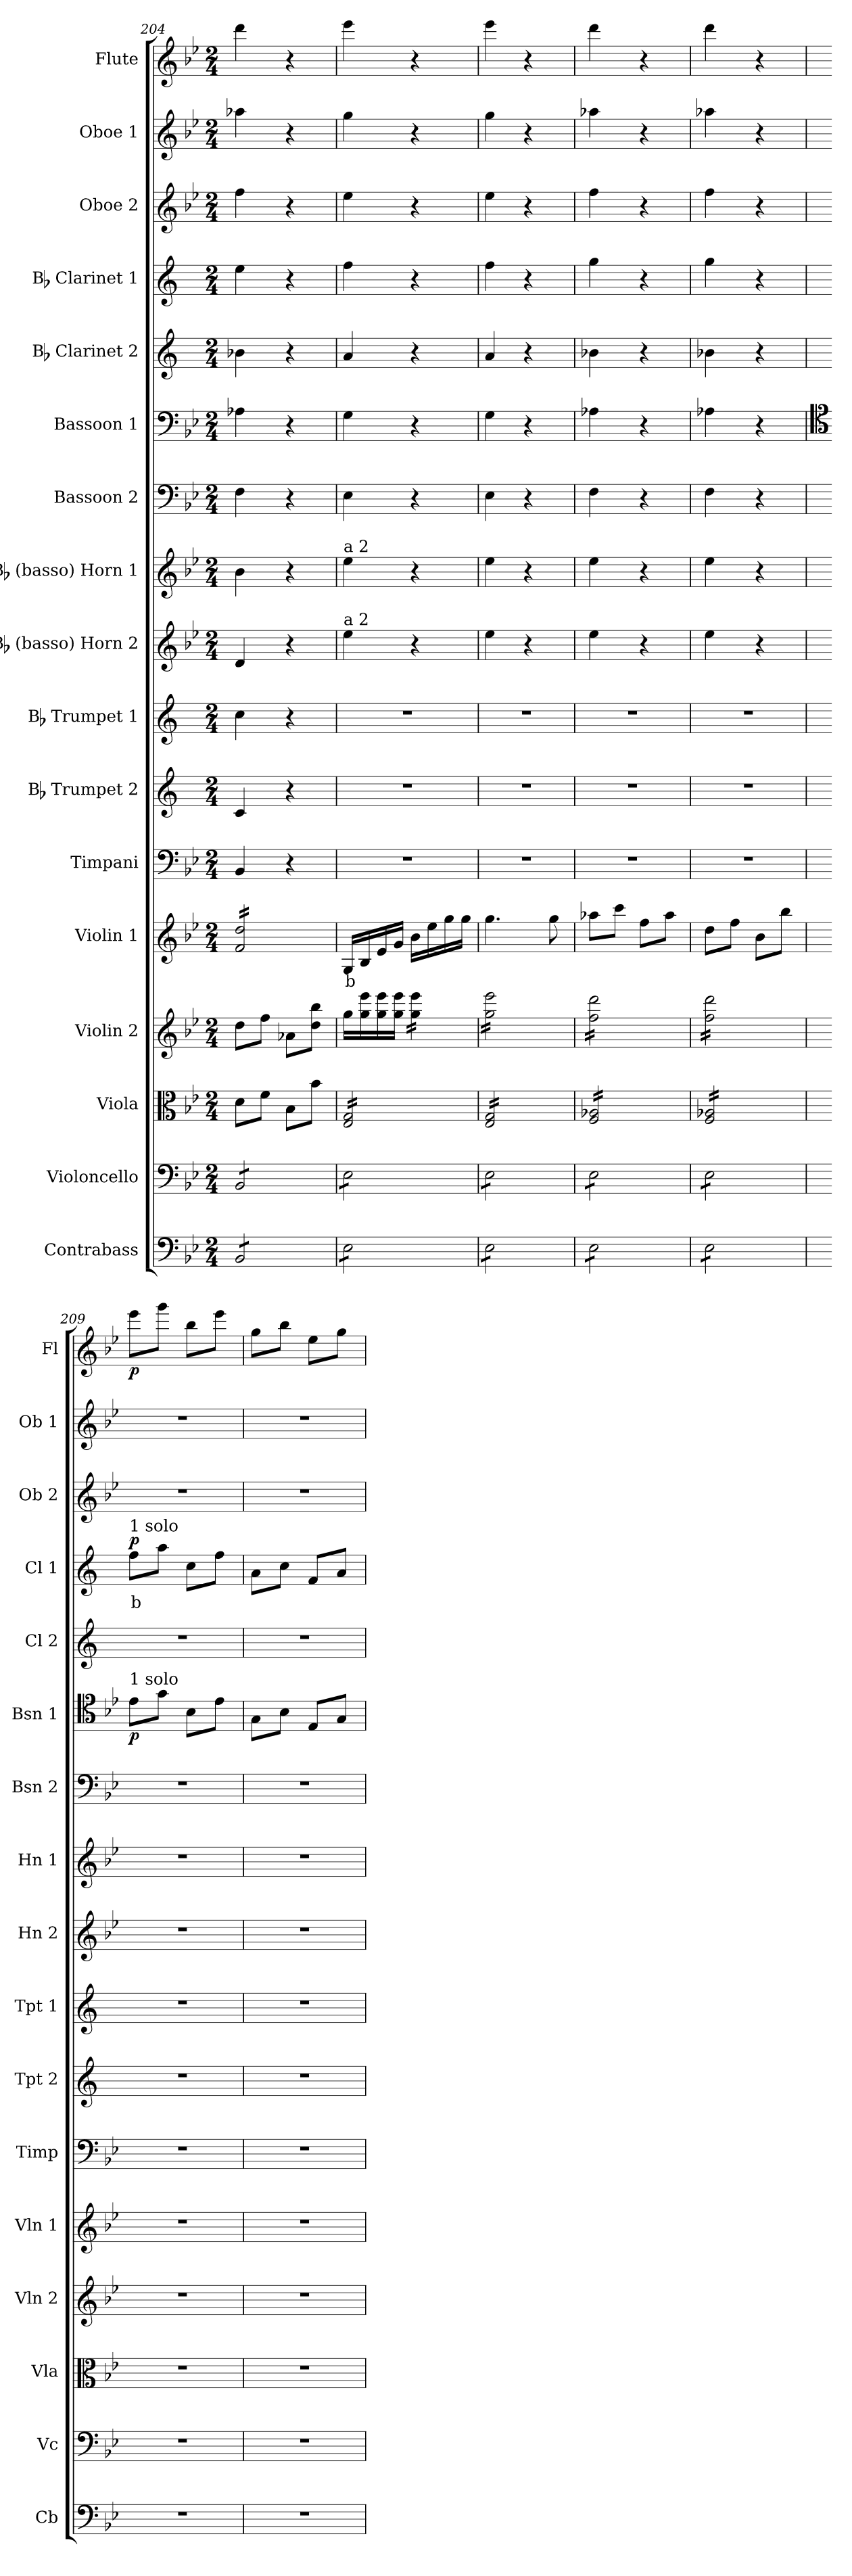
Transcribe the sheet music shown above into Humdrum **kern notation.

**kern	**kern	**kern	**kern	**kern	**text	**kern	**kern	**kern	**kern	**kern	**kern	**kern	**dynam	**kern	**kern	**text	**dynam	**kern	**kern	**kern	**dynam
*part17	*part16	*part15	*part14	*part13	*part13	*part12	*part11	*part10	*part9	*part8	*part7	*part6	*part6	*part5	*part4	*part4	*part4	*part3	*part2	*part1	*part1
*staff17	*staff16	*staff15	*staff14	*staff13	*staff13	*staff12	*staff11	*staff10	*staff9	*staff8	*staff7	*staff6	*staff6	*staff5	*staff4	*staff4	*staff4	*staff3	*staff2	*staff1	*staff1
*I"Contrabass	*I"Violoncello	*I"Viola	*I"Violin 2	*I"Violin 1	*	*I"Timpani	*I"Bb Trumpet 2	*I"Bb Trumpet 1	*I"Bb (basso) Horn 2	*I"Bb (basso) Horn 1	*I"Bassoon 2	*I"Bassoon 1	*	*I"Bb Clarinet 2	*I"Bb Clarinet 1	*	*	*I"Oboe 2	*I"Oboe 1	*I"Flute	*
*I'Cb	*I'Vc	*I'Vla	*I'Vln 2	*I'Vln 1	*	*I'Timp	*I'Tpt 2	*I'Tpt 1	*I'Hn 2	*I'Hn 1	*I'Bsn 2	*I'Bsn 1	*	*I'Cl 2	*I'Cl 1	*	*	*I'Ob 2	*I'Ob 1	*I'Fl	*
*clefF4	*clefF4	*clefC3	*clefG2	*clefG2	*	*clefF4	*clefG2	*clefG2	*clefG2	*clefG2	*clefF4	*clefF4	*	*clefG2	*clefG2	*	*	*clefG2	*clefG2	*clefG2	*
*ITrd7c12	*	*	*	*	*	*	*ITrd1c2	*ITrd1c2	*ITrd8c14	*ITrd8c14	*	*	*	*ITrd1c2	*ITrd1c2	*	*	*	*	*	*
*k[b-e-]	*k[b-e-]	*k[b-e-]	*k[b-e-]	*k[b-e-]	*	*k[b-e-]	*k[b-e-]	*k[b-e-]	*k[b-e-]	*k[b-e-]	*k[b-e-]	*k[b-e-]	*	*k[b-e-]	*k[b-e-]	*	*	*k[b-e-]	*k[b-e-]	*k[b-e-]	*
*M2/4	*M2/4	*M2/4	*M2/4	*M2/4	*	*M2/4	*M2/4	*M2/4	*M2/4	*M2/4	*M2/4	*M2/4	*	*M2/4	*M2/4	*	*	*M2/4	*M2/4	*M2/4	*
=204	=204	=204	=204	=204	=204	=204	=204	=204	=204	=204	=204	=204	=204	=204	=204	=204	=204	=204	=204	=204	=204
*tremolo	*	*	*	*	*	*	*	*	*	*	*	*	*	*	*	*	*	*	*	*	*
*	*tremolo	*	*	*	*	*	*	*	*	*	*	*	*	*	*	*	*	*	*	*	*
*	*	*	*	*tremolo	*	*	*	*	*	*	*	*	*	*	*	*	*	*	*	*	*
8BBB-/L	8BB-/L	8d\L	8dd\L	16f/ 16dd/LL	.	4BB-/	4B-/	4b-\	4D/	4B-\	4F\	4A-X\	.	4a-X\	4dd\	.	.	4ff\	4aa-X\	4ddd\	.
.	.	.	.	16f/ 16dd/	.	.	.	.	.	.	.	.	.	.	.	.	.	.	.	.	.
8BBB-/	8BB-/	8f\J	8ff\J	16f/ 16dd/	.	.	.	.	.	.	.	.	.	.	.	.	.	.	.	.	.
.	.	.	.	16f/ 16dd/	.	.	.	.	.	.	.	.	.	.	.	.	.	.	.	.	.
8BBB-/	8BB-/	8B-\L	8a-X\L	16f/ 16dd/	.	4r	4r	4r	4r	4r	4r	4r	.	4r	4r	.	.	4r	4r	4r	.
.	.	.	.	16f/ 16dd/	.	.	.	.	.	.	.	.	.	.	.	.	.	.	.	.	.
8BBB-/J	8BB-/J	8b-\J	8dd\ 8bb-\J	16f/ 16dd/	.	.	.	.	.	.	.	.	.	.	.	.	.	.	.	.	.
.	.	.	.	16f/ 16dd/JJ	.	.	.	.	.	.	.	.	.	.	.	.	.	.	.	.	.
*	*	*	*	*Xtremolo	*	*	*	*	*	*	*	*	*	*	*	*	*	*	*	*	*
=205	=205	=205	=205	=205	=205	=205	=205	=205	=205	=205	=205	=205	=205	=205	=205	=205	=205	=205	=205	=205	=205
!	!	!	!	!	!	!	!	!	!	!LO:TX:a:t=a 2	!	!	!	!	!	!	!	!	!	!	!
!	!	!	!	!	!	!	!	!	!LO:TX:a:t=a 2	!	!	!	!	!	!	!	!	!	!	!	!
!	!	!	!	!	!LO:LY:b:color=#FF0000	!	!	!	!	!	!	!	!	!	!	!	!	!	!	!	!
*	*	*tremolo	*	*	*	*	*	*	*	*	*	*	*	*	*	*	*	*	*	*	*
8EE-\L	8E-\L	16E-/ 16G/LL	16gg\LL	16G/LL	b	2r	2r	2r	4e-\	4e-\	4E-\	4G\	.	4g/	4ee-\	.	.	4ee-\	4gg\	4eee-\	.
.	.	16E-/ 16G/	16gg\ 16eee-\	16B-/	.	.	.	.	.	.	.	.	.	.	.	.	.	.	.	.	.
8EE-\	8E-\	16E-/ 16G/	16gg\ 16eee-\	16e-/	.	.	.	.	.	.	.	.	.	.	.	.	.	.	.	.	.
.	.	16E-/ 16G/	16gg\ 16eee-\JJ	16g/JJ	.	.	.	.	.	.	.	.	.	.	.	.	.	.	.	.	.
*	*	*	*tremolo	*	*	*	*	*	*	*	*	*	*	*	*	*	*	*	*	*	*
8EE-\	8E-\	16E-/ 16G/	16gg\ 16eee-\LL	16b-\LL	.	.	.	.	4r	4r	4r	4r	.	4r	4r	.	.	4r	4r	4r	.
.	.	16E-/ 16G/	16gg\ 16eee-\	16ee-\	.	.	.	.	.	.	.	.	.	.	.	.	.	.	.	.	.
8EE-\J	8E-\J	16E-/ 16G/	16gg\ 16eee-\	16gg\	.	.	.	.	.	.	.	.	.	.	.	.	.	.	.	.	.
.	.	16E-/ 16G/JJ	16gg\ 16eee-\JJ	16gg\JJ	.	.	.	.	.	.	.	.	.	.	.	.	.	.	.	.	.
!!LO:PB:g=z
=206	=206	=206	=206	=206	=206	=206	=206	=206	=206	=206	=206	=206	=206	=206	=206	=206	=206	=206	=206	=206	=206
8EE-\L	8E-\L	16E-/ 16G/LL	16gg\ 16eee-\LL	4.gg\	.	2r	2r	2r	4e-\	4e-\	4E-\	4G\	.	4g/	4ee-\	.	.	4ee-\	4gg\	4eee-\	.
.	.	16E-/ 16G/	16gg\ 16eee-\	.	.	.	.	.	.	.	.	.	.	.	.	.	.	.	.	.	.
8EE-\	8E-\	16E-/ 16G/	16gg\ 16eee-\	.	.	.	.	.	.	.	.	.	.	.	.	.	.	.	.	.	.
.	.	16E-/ 16G/	16gg\ 16eee-\	.	.	.	.	.	.	.	.	.	.	.	.	.	.	.	.	.	.
8EE-\	8E-\	16E-/ 16G/	16gg\ 16eee-\	.	.	.	.	.	4r	4r	4r	4r	.	4r	4r	.	.	4r	4r	4r	.
.	.	16E-/ 16G/	16gg\ 16eee-\	.	.	.	.	.	.	.	.	.	.	.	.	.	.	.	.	.	.
8EE-\J	8E-\J	16E-/ 16G/	16gg\ 16eee-\	8gg\	.	.	.	.	.	.	.	.	.	.	.	.	.	.	.	.	.
.	.	16E-/ 16G/JJ	16gg\ 16eee-\JJ	.	.	.	.	.	.	.	.	.	.	.	.	.	.	.	.	.	.
=207	=207	=207	=207	=207	=207	=207	=207	=207	=207	=207	=207	=207	=207	=207	=207	=207	=207	=207	=207	=207	=207
8EE-\L	8E-\L	16F/ 16A-X/LL	16ff\ 16ddd\LL	8aa-X\L	.	2r	2r	2r	4e-\	4e-\	4F\	4A-X\	.	4a-X\	4ff\	.	.	4ff\	4aa-X\	4ddd\	.
.	.	16F/ 16A-X/	16ff\ 16ddd\	.	.	.	.	.	.	.	.	.	.	.	.	.	.	.	.	.	.
8EE-\	8E-\	16F/ 16A-X/	16ff\ 16ddd\	8ccc\J	.	.	.	.	.	.	.	.	.	.	.	.	.	.	.	.	.
.	.	16F/ 16A-X/	16ff\ 16ddd\	.	.	.	.	.	.	.	.	.	.	.	.	.	.	.	.	.	.
8EE-\	8E-\	16F/ 16A-X/	16ff\ 16ddd\	8ff\L	.	.	.	.	4r	4r	4r	4r	.	4r	4r	.	.	4r	4r	4r	.
.	.	16F/ 16A-X/	16ff\ 16ddd\	.	.	.	.	.	.	.	.	.	.	.	.	.	.	.	.	.	.
8EE-\J	8E-\J	16F/ 16A-X/	16ff\ 16ddd\	8aa-\J	.	.	.	.	.	.	.	.	.	.	.	.	.	.	.	.	.
.	.	16F/ 16A-X/JJ	16ff\ 16ddd\JJ	.	.	.	.	.	.	.	.	.	.	.	.	.	.	.	.	.	.
=208	=208	=208	=208	=208	=208	=208	=208	=208	=208	=208	=208	=208	=208	=208	=208	=208	=208	=208	=208	=208	=208
8EE-\L	8E-\L	16F/ 16A-X/LL	16ff\ 16ddd\LL	8dd\L	.	2r	2r	2r	4e-\	4e-\	4F\	4A-X\	.	4a-X\	4ff\	.	.	4ff\	4aa-X\	4ddd\	.
.	.	16F/ 16A-X/	16ff\ 16ddd\	.	.	.	.	.	.	.	.	.	.	.	.	.	.	.	.	.	.
8EE-\	8E-\	16F/ 16A-X/	16ff\ 16ddd\	8ff\J	.	.	.	.	.	.	.	.	.	.	.	.	.	.	.	.	.
.	.	16F/ 16A-X/	16ff\ 16ddd\	.	.	.	.	.	.	.	.	.	.	.	.	.	.	.	.	.	.
8EE-\	8E-\	16F/ 16A-X/	16ff\ 16ddd\	8b-\L	.	.	.	.	4r	4r	4r	4r	.	4r	4r	.	.	4r	4r	4r	.
.	.	16F/ 16A-X/	16ff\ 16ddd\	.	.	.	.	.	.	.	.	.	.	.	.	.	.	.	.	.	.
8EE-\J	8E-\J	16F/ 16A-X/	16ff\ 16ddd\	8bb-\J	.	.	.	.	.	.	.	.	.	.	.	.	.	.	.	.	.
*	*Xtremolo	*	*	*	*	*	*	*	*	*	*	*	*	*	*	*	*	*	*	*	*
*Xtremolo	*	*	*	*	*	*	*	*	*	*	*	*	*	*	*	*	*	*	*	*	*
.	.	16F/ 16A-X/JJ	16ff\ 16ddd\JJ	.	.	.	.	.	.	.	.	.	.	.	.	.	.	.	.	.	.
*	*	*	*Xtremolo	*	*	*	*	*	*	*	*	*	*	*	*	*	*	*	*	*	*
*	*	*Xtremolo	*	*	*	*	*	*	*	*	*	*	*	*	*	*	*	*	*	*	*
=209	=209	=209	=209	=209	=209	=209	=209	=209	=209	=209	=209	=209	=209	=209	=209	=209	=209	=209	=209	=209	=209
*	*	*	*	*	*	*	*	*	*	*	*	*clefC4	*	*	*	*	*	*	*	*	*
!	!	!	!	!	!	!	!	!	!	!	!	!	!	!	!LO:TX:a:t=1 solo	!	!	!	!	!	!
!	!	!	!	!	!	!	!	!	!	!	!	!LO:TX:a:t=1 solo	!	!	!	!	!	!	!	!	!
!	!	!	!	!	!	!	!	!	!	!	!	!	!LO:DY:b	!	!	!LO:LY:b:color=#FF0000	!LO:DY:b	!	!	!	!LO:DY:b
2r	2r	2r	2r	2r	.	2r	2r	2r	2r	2r	2r	8e-\L	p	2r	8ee-\L	b	p	2r	2r	8eee-\L	p
.	.	.	.	.	.	.	.	.	.	.	.	8g\J	.	.	8gg\J	.	.	.	.	8ggg\J	.
.	.	.	.	.	.	.	.	.	.	.	.	8B-\L	.	.	8b-\L	.	.	.	.	8bb-\L	.
.	.	.	.	.	.	.	.	.	.	.	.	8e-\J	.	.	8ee-\J	.	.	.	.	8eee-\J	.
=210	=210	=210	=210	=210	=210	=210	=210	=210	=210	=210	=210	=210	=210	=210	=210	=210	=210	=210	=210	=210	=210
2r	2r	2r	2r	2r	.	2r	2r	2r	2r	2r	2r	8G\L	.	2r	8g\L	.	.	2r	2r	8gg\L	.
.	.	.	.	.	.	.	.	.	.	.	.	8B-\J	.	.	8b-\J	.	.	.	.	8bb-\J	.
.	.	.	.	.	.	.	.	.	.	.	.	8E-/L	.	.	8e-/L	.	.	.	.	8ee-\L	.
.	.	.	.	.	.	.	.	.	.	.	.	8G/J	.	.	8g/J	.	.	.	.	8gg\J	.
=	=	=	=	=	=	=	=	=	=	=	=	=	=	=	=	=	=	=	=	=	=
*-	*-	*-	*-	*-	*-	*-	*-	*-	*-	*-	*-	*-	*-	*-	*-	*-	*-	*-	*-	*-	*-
